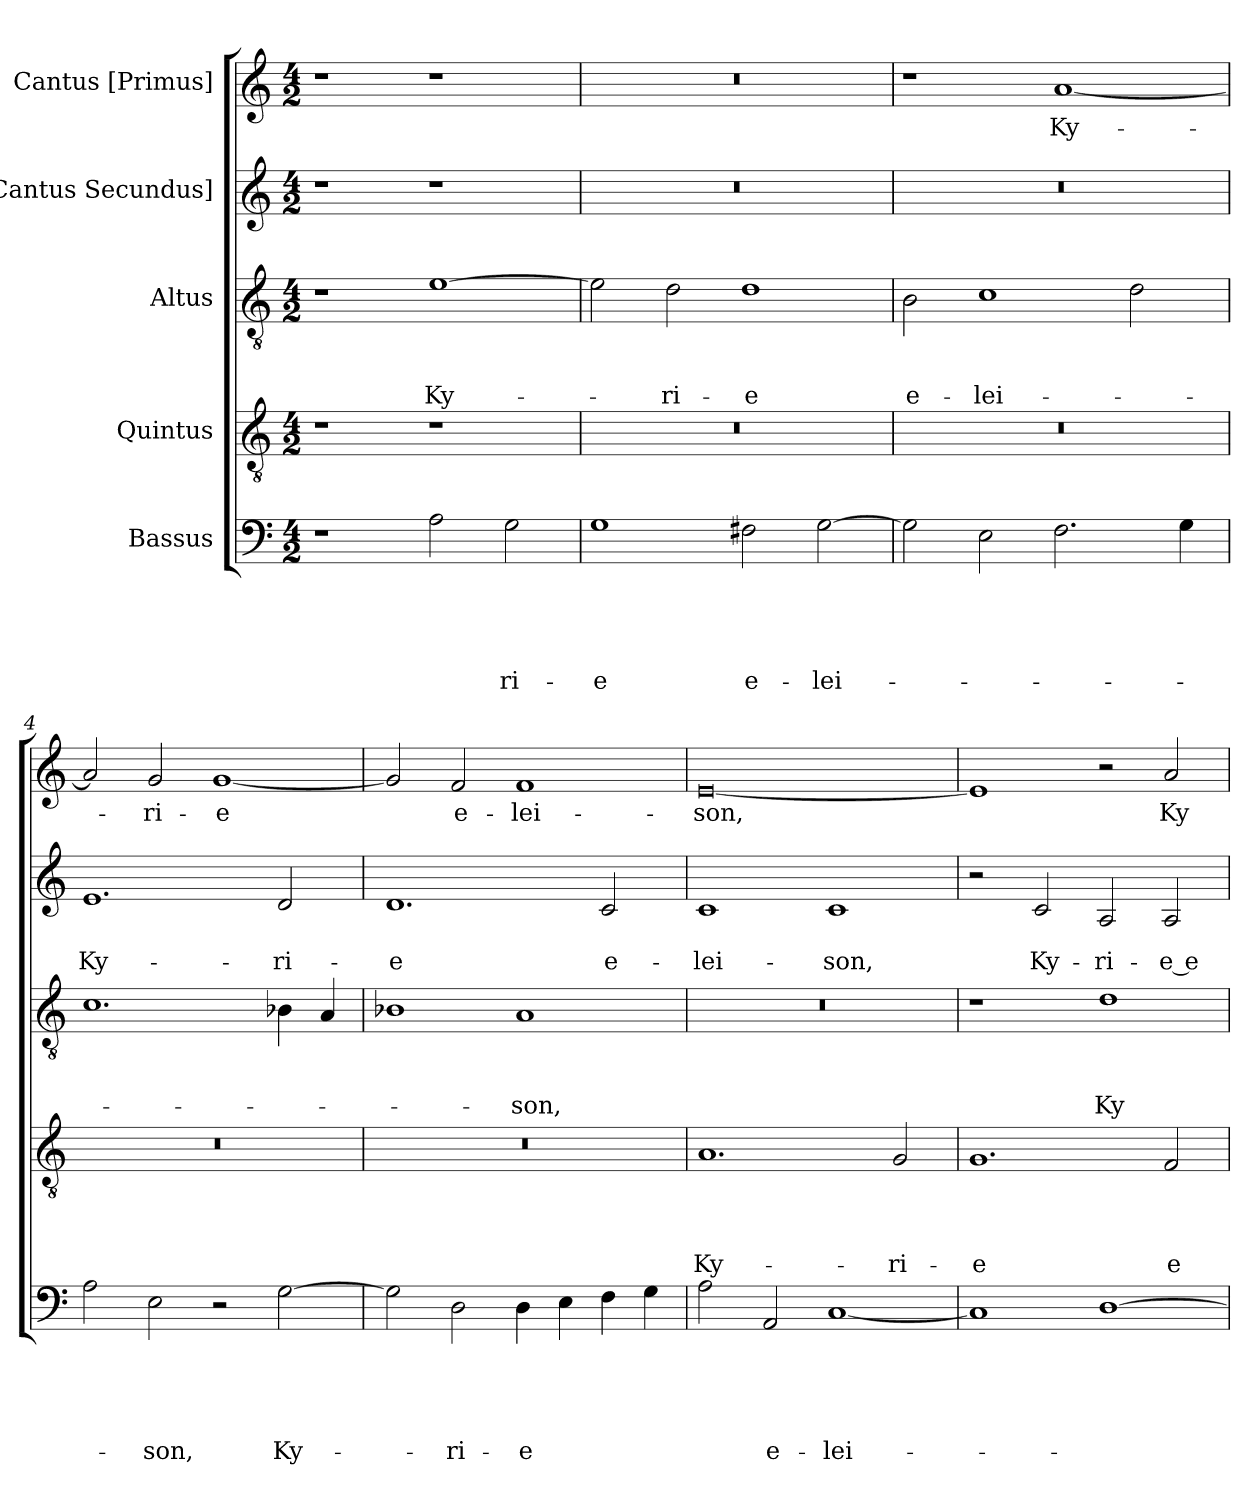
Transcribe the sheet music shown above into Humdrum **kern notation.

**kern	**text	**text	**text	**text	**text	**kern	**text	**text	**text	**text	**kern	**text	**text	**text	**kern	**text	**text	**kern	**text
*part5	*part5	*part5	*part5	*part5	*part5	*part4	*part4	*part4	*part4	*part4	*part3	*part3	*part3	*part3	*part2	*part2	*part2	*part1	*part1
*staff5	*staff5	*staff5	*staff5	*staff5	*staff5	*staff4	*staff4	*staff4	*staff4	*staff4	*staff3	*staff3	*staff3	*staff3	*staff2	*staff2	*staff2	*staff1	*staff1
*I"Bassus	*	*	*	*	*	*I"Quintus	*	*	*	*	*I"Altus	*	*	*	*I"[Cantus Secundus]	*	*	*I"Cantus [Primus]	*
*clefF4	*	*	*	*	*	*clefGv2	*	*	*	*	*clefGv2	*	*	*	*clefG2	*	*	*clefG2	*
*k[]	*	*	*	*	*	*k[]	*	*	*	*	*k[]	*	*	*	*k[]	*	*	*k[]	*
*M4/2	*	*	*	*	*	*M4/2	*	*	*	*	*M4/2	*	*	*	*M4/2	*	*	*M4/2	*
=1	=1	=1	=1	=1	=1	=1	=1	=1	=1	=1	=1	=1	=1	=1	=1	=1	=1	=1	=1
1r	.	.	.	.	.	1r	.	.	.	.	1r	.	.	.	1r	.	.	1r	.
2A\	.	.	.	.	.	1r	.	.	.	.	[1e\	.	.	Ky-	1r	.	.	1r	.
2G\	.	.	.	.	ri-	.	.	.	.	.	.	.	.	.	.	.	.	.	.
=2	=2	=2	=2	=2	=2	=2	=2	=2	=2	=2	=2	=2	=2	=2	=2	=2	=2	=2	=2
1G\	.	.	.	.	-e	0r	.	.	.	.	2e\]	.	.	.	0r	.	.	0r	.
.	.	.	.	.	.	.	.	.	.	.	2d\	.	.	-ri-	.	.	.	.	.
2F#X\	.	.	.	.	e-	.	.	.	.	.	1d\	.	.	-e	.	.	.	.	.
[2G\	.	.	.	.	-lei-	.	.	.	.	.	.	.	.	.	.	.	.	.	.
=3	=3	=3	=3	=3	=3	=3	=3	=3	=3	=3	=3	=3	=3	=3	=3	=3	=3	=3	=3
2G\]	.	.	.	.	.	0r	.	.	.	.	2B\	.	.	e-	0r	.	.	1r	.
2E\	.	.	.	.	.	.	.	.	.	.	1c\	.	.	-lei-	.	.	.	.	.
2.F\	.	.	.	.	.	.	.	.	.	.	.	.	.	.	.	.	.	[1a/	Ky-
.	.	.	.	.	.	.	.	.	.	.	2d\	.	.	.	.	.	.	.	.
4G\	.	.	.	.	.	.	.	.	.	.	.	.	.	.	.	.	.	.	.
=4	=4	=4	=4	=4	=4	=4	=4	=4	=4	=4	=4	=4	=4	=4	=4	=4	=4	=4	=4
2A\	.	.	.	.	.	0r	.	.	.	.	1.c\	.	.	.	1.e/	.	Ky-	2a/]	.
2E\	.	.	.	.	-son,	.	.	.	.	.	.	.	.	.	.	.	.	2g/	-ri-
2r	.	.	.	.	.	.	.	.	.	.	.	.	.	.	.	.	.	[1g/	-e
[2G\	.	.	.	.	Ky-	.	.	.	.	.	4B-X\	.	.	.	2d/	.	-ri-	.	.
.	.	.	.	.	.	.	.	.	.	.	4A/	.	.	.	.	.	.	.	.
=5	=5	=5	=5	=5	=5	=5	=5	=5	=5	=5	=5	=5	=5	=5	=5	=5	=5	=5	=5
2G\]	.	.	.	.	.	0r	.	.	.	.	1B-X\	.	.	.	1.d/	.	-e	2g/]	.
2D\	.	.	.	.	-ri-	.	.	.	.	.	.	.	.	.	.	.	.	2f/	e-
4D\	.	.	.	.	-e	.	.	.	.	.	1A/	.	.	-son,	.	.	.	1f/	-lei-
4E\	.	.	.	.	.	.	.	.	.	.	.	.	.	.	.	.	.	.	.
4F\	.	.	.	.	.	.	.	.	.	.	.	.	.	.	2c/	.	e-	.	.
4G\	.	.	.	.	.	.	.	.	.	.	.	.	.	.	.	.	.	.	.
=6	=6	=6	=6	=6	=6	=6	=6	=6	=6	=6	=6	=6	=6	=6	=6	=6	=6	=6	=6
2A\	.	.	.	.	.	1.A/	.	.	.	Ky-	0r	.	.	.	1c/	.	-lei-	[0e/	-son,
2AA/	.	.	.	.	e-	.	.	.	.	.	.	.	.	.	.	.	.	.	.
[1C/	.	.	.	.	-lei-	.	.	.	.	.	.	.	.	.	1c/	.	-son,	.	.
.	.	.	.	.	.	2G/	.	.	.	-ri-	.	.	.	.	.	.	.	.	.
=7	=7	=7	=7	=7	=7	=7	=7	=7	=7	=7	=7	=7	=7	=7	=7	=7	=7	=7	=7
1C/]	.	.	.	.	.	1.G/	.	.	.	-e	1r	.	.	.	2r	.	.	1e/]	.
.	.	.	.	.	.	.	.	.	.	.	.	.	.	.	2c/	.	Ky-	.	.
[1D\	.	.	.	.	.	.	.	.	.	.	1d\	.	.	Ky-	2A/	.	-ri-	2r	.
.	.	.	.	.	.	2F/	.	.	.	e-	.	.	.	.	2A/	.	-e e-	2a/	Ky-
=	=	=	=	=	=	=	=	=	=	=	=	=	=	=	=	=	=	=	=
*-	*-	*-	*-	*-	*-	*-	*-	*-	*-	*-	*-	*-	*-	*-	*-	*-	*-	*-	*-
